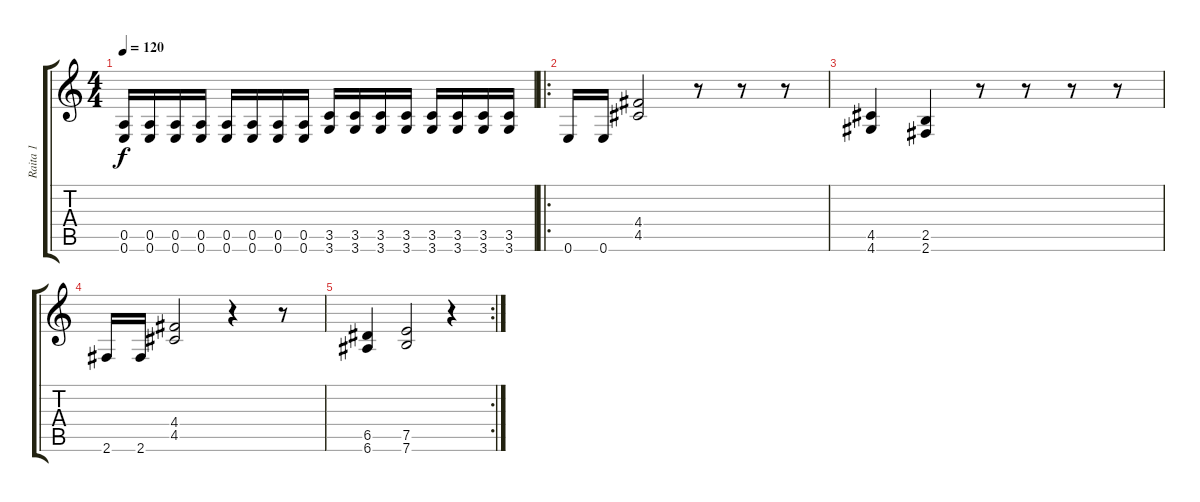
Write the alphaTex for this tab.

\track ("Raita 1" "Raita 1") {instrument overdrivenguitar}
\staff {score tabs}
\tuning (E4 B3 G3 D3 A2 E2) {hide}
\ts (4 4)
\tempo 120
\clef g2
\ks c
(0.5 0.6).16{dy f} (0.5 0.6).16 (0.5 0.6).16 (0.5 0.6).16 (0.5 0.6).16 (0.5 0.6).16 (0.5 0.6).16 (0.5 0.6).16 (3.5 3.6).16 (3.5 3.6).16 (3.5 3.6).16 (3.5 3.6).16 (3.5 3.6).16 (3.5 3.6).16 (3.5 3.6).16 (3.5 3.6).16 |
\ro
0.6.16 0.6.16 (4.4 4.5).2 r.8 r.8 r.8 |
(4.5 4.6).4 (2.5 2.6).4 r.8 r.8 r.8 r.8 |
2.6.16 2.6.16 (4.4 4.5).2 r.4 r.8 |
\rc 2
(6.5 6.6).4 (7.5 7.6).2 r.4
